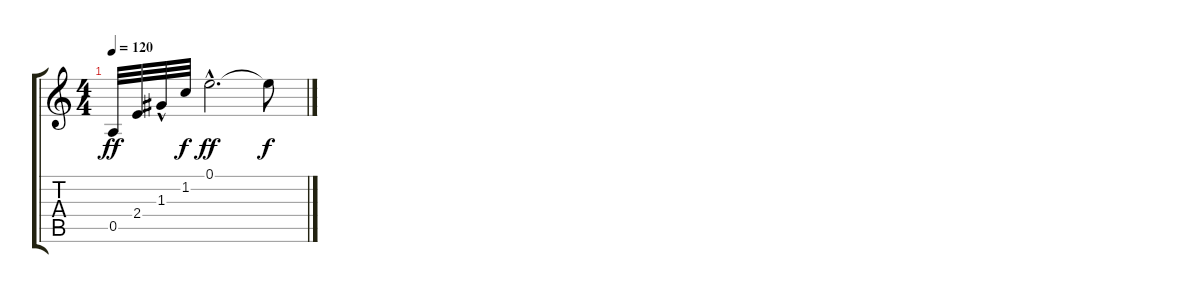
\track "" {instrument acousticguitarnylon}
\staff {score tabs}
\tuning (E4 B3 G3 D3 A2 E2) {hide}
\ts (4 4)
\tempo 120
\clef g2
\ks c
0.5.32{dy ff} 2.4.32 1.3{hac}.32 1.2.32{dy f} 0.1{hac}.2{d dy ff} 0.1{t}.8{dy f}
